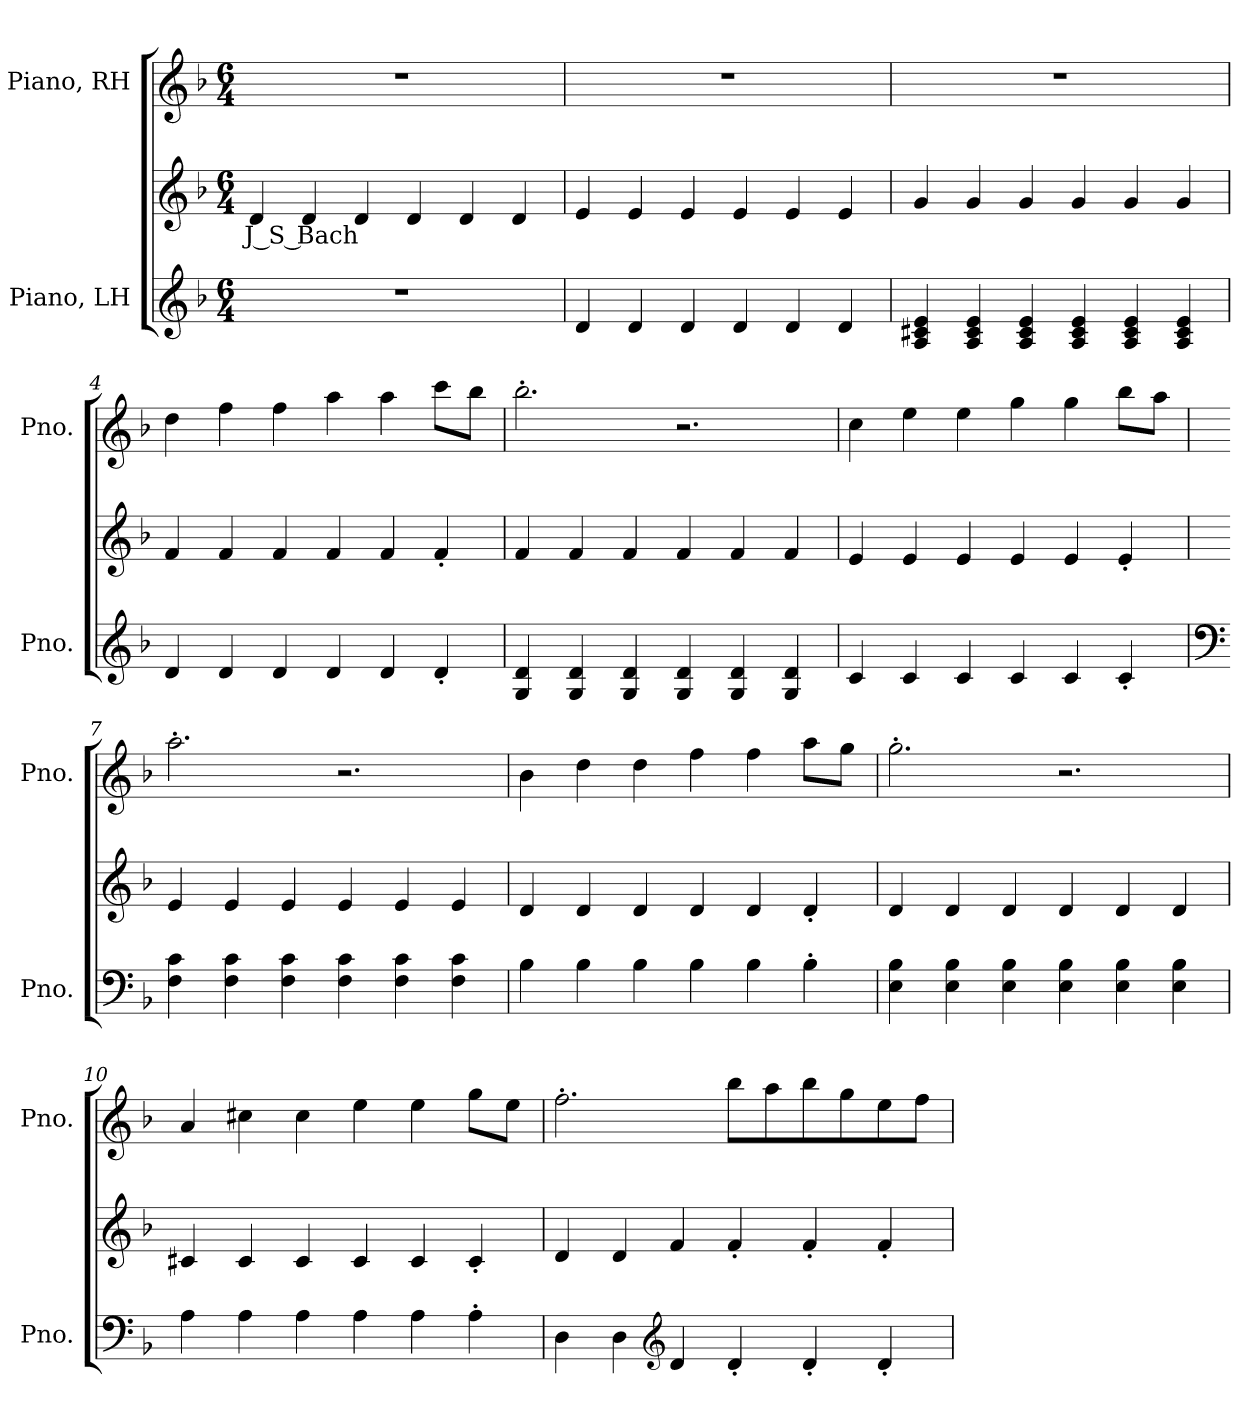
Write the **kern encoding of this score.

**kern	**kern	**text	**kern
*part2	*part2	*part2	*part1
*staff3	*staff2	*staff2	*staff1
*I"Piano, LH	*	*	*I"Piano, RH
*I'Pno.	*	*	*I'Pno.
*clefG2	*clefG2	*	*clefG2
*k[b-]	*k[b-]	*	*k[b-]
*M6/4	*M6/4	*	*M6/4
*MM80	*MM80	*	*MM80
=1	=1	=1	=1
!	!	!LO:LY:b	!
1.r	4d/	J S Bach	1.r
.	4d/	.	.
.	4d/	.	.
.	4d/	.	.
.	4d/	.	.
.	4d/	.	.
=2	=2	=2	=2
4d/	4e/	.	1.r
4d/	4e/	.	.
4d/	4e/	.	.
4d/	4e/	.	.
4d/	4e/	.	.
4d/	4e/	.	.
=3	=3	=3	=3
4A/ 4c#X/ 4e/	4g/	.	1.r
4A/ 4c#/ 4e/	4g/	.	.
4A/ 4c#/ 4e/	4g/	.	.
4A/ 4c#/ 4e/	4g/	.	.
4A/ 4c#/ 4e/	4g/	.	.
4A/ 4c#/ 4e/	4g/	.	.
=4	=4	=4	=4
4d/	4f/	.	4dd\
4d/	4f/	.	4ff\
4d/	4f/	.	4ff\
4d/	4f/	.	4aa\
4d/	4f/	.	4aa\
4d'/	4f'/	.	8ccc\L
.	.	.	8bb-\J
!!LO:LB:g=z
=5	=5	=5	=5
4G/ 4d/	4f/	.	2.bb-'\
4G/ 4d/	4f/	.	.
4G/ 4d/	4f/	.	.
4G/ 4d/	4f/	.	2.r
4G/ 4d/	4f/	.	.
4G/ 4d/	4f/	.	.
=6	=6	=6	=6
4c/	4e/	.	4cc\
4c/	4e/	.	4ee\
4c/	4e/	.	4ee\
4c/	4e/	.	4gg\
4c/	4e/	.	4gg\
4c'/	4e'/	.	8bb-\L
.	.	.	8aa\J
=7	=7	=7	=7
*clefF4	*	*	*
4F\ 4c\	4e/	.	2.aa'\
4F\ 4c\	4e/	.	.
4F\ 4c\	4e/	.	.
4F\ 4c\	4e/	.	2.r
4F\ 4c\	4e/	.	.
4F\ 4c\	4e/	.	.
=8	=8	=8	=8
4B-\	4d/	.	4b-\
4B-\	4d/	.	4dd\
4B-\	4d/	.	4dd\
4B-\	4d/	.	4ff\
4B-\	4d/	.	4ff\
4B-'\	4d'/	.	8aa\L
.	.	.	8gg\J
!!LO:LB:g=z
=9	=9	=9	=9
4E\ 4B-\	4d/	.	2.gg'\
4E\ 4B-\	4d/	.	.
4E\ 4B-\	4d/	.	.
4E\ 4B-\	4d/	.	2.r
4E\ 4B-\	4d/	.	.
4E\ 4B-\	4d/	.	.
=10	=10	=10	=10
4A\	4c#X/	.	4a/
4A\	4c#/	.	4cc#X\
4A\	4c#/	.	4cc#\
4A\	4c#/	.	4ee\
4A\	4c#/	.	4ee\
4A'\	4c#'/	.	8gg\L
.	.	.	8ee\J
=11	=11	=11	=11
4D\	4d/	.	2.ff'\
4D\	4d/	.	.
*clefG2	*	*	*
4d/	4f/	.	.
4d'/	4f'/	.	8bb-\L
.	.	.	8aa\
4d'/	4f'/	.	8bb-\
.	.	.	8gg\
4d'/	4f'/	.	8ee\
.	.	.	8ff\J
=	=	=	=
*-	*-	*-	*-
